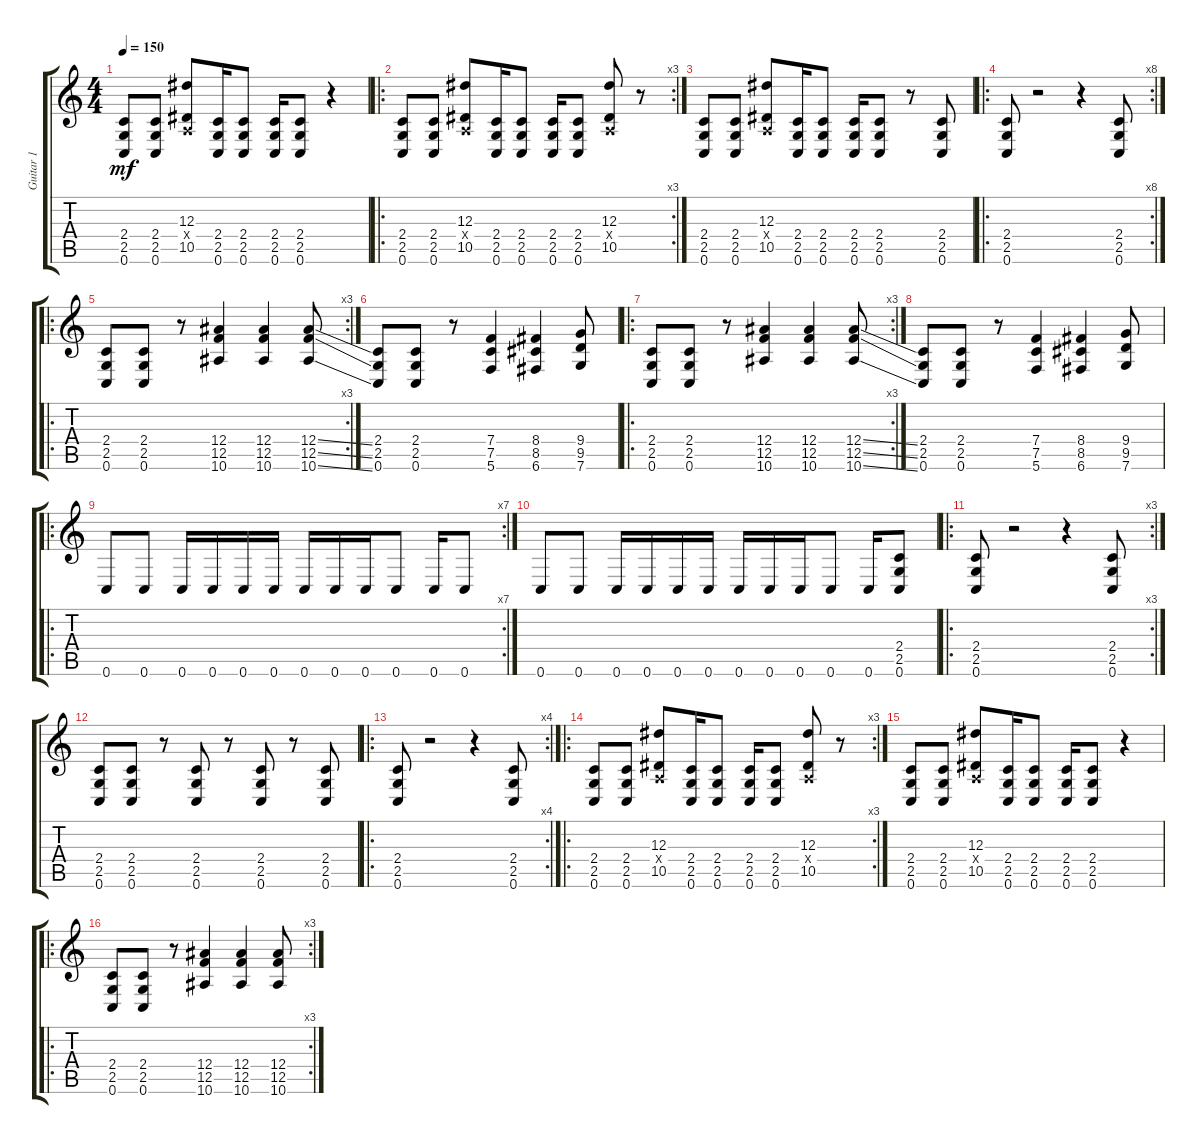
\track ("Guitar 1" "Guitar 1") {instrument overdrivenguitar}
\staff {score tabs}
\tuning (C4 G3 Eb3 Bb2 F2 C2) {hide}
\ts (4 4)
\tempo 150
\clef g2
\ks c
(2.4 2.5 0.6).8{dy mf} (2.4 2.5 0.6).8 (12.3 -1.4{x} 10.5).8 (2.4 2.5 0.6).16 (2.4 2.5 0.6).8 (2.4 2.5 0.6).16 (2.4 2.5 0.6).8 r.4 |
\ro
\rc 3
(2.4 2.5 0.6).8 (2.4 2.5 0.6).8 (12.3 -1.4{x} 10.5).8 (2.4 2.5 0.6).16 (2.4 2.5 0.6).8 (2.4 2.5 0.6).16 (2.4 2.5 0.6).8 (12.3 -1.4{x} 10.5).8 r.8 |
(2.4 2.5 0.6).8 (2.4 2.5 0.6).8 (12.3 -1.4{x} 10.5).8 (2.4 2.5 0.6).16 (2.4 2.5 0.6).8 (2.4 2.5 0.6).16 (2.4 2.5 0.6).8 r.8 (2.4 2.5 0.6).8 |
\ro
\rc 8
(2.4 2.5 0.6).8 r.2 r.4 (2.4 2.5 0.6).8 |
\ro
\rc 3
(2.4 2.5 0.6).8 (2.4 2.5 0.6).8 r.8 (12.4 12.5 10.6).4 (12.4 12.5 10.6).4 (12.4{ss} 12.5{ss} 10.6{ss}).8 |
(2.4 2.5 0.6).8 (2.4 2.5 0.6).8 r.8 (7.4 7.5 5.6).4 (8.4 8.5 6.6).4 (9.4 9.5 7.6).8 |
\ro
\rc 3
(2.4 2.5 0.6).8 (2.4 2.5 0.6).8 r.8 (12.4 12.5 10.6).4 (12.4 12.5 10.6).4 (12.4{ss} 12.5{ss} 10.6{ss}).8 |
(2.4 2.5 0.6).8 (2.4 2.5 0.6).8 r.8 (7.4 7.5 5.6).4 (8.4 8.5 6.6).4 (9.4 9.5 7.6).8 |
\ro
\rc 7
0.6.8 0.6.8 0.6.16 0.6.16 0.6.16 0.6.16 0.6.16 0.6.16 0.6.16 0.6.8 0.6.16 0.6.8 |
0.6.8 0.6.8 0.6.16 0.6.16 0.6.16 0.6.16 0.6.16 0.6.16 0.6.16 0.6.8 0.6.16 (2.4 2.5 0.6).8 |
\ro
\rc 3
(2.4 2.5 0.6).8 r.2 r.4 (2.4 2.5 0.6).8 |
(2.4 2.5 0.6).8 (2.4 2.5 0.6).8 r.8 (2.4 2.5 0.6).8 r.8 (2.4 2.5 0.6).8 r.8 (2.4 2.5 0.6).8 |
\ro
\rc 4
(2.4 2.5 0.6).8 r.2 r.4 (2.4 2.5 0.6).8 |
\ro
\rc 3
(2.4 2.5 0.6).8 (2.4 2.5 0.6).8 (12.3 -1.4{x} 10.5).8 (2.4 2.5 0.6).16 (2.4 2.5 0.6).8 (2.4 2.5 0.6).16 (2.4 2.5 0.6).8 (12.3 -1.4{x} 10.5).8 r.8 |
(2.4 2.5 0.6).8 (2.4 2.5 0.6).8 (12.3 -1.4{x} 10.5).8 (2.4 2.5 0.6).16 (2.4 2.5 0.6).8 (2.4 2.5 0.6).16 (2.4 2.5 0.6).8 r.4 |
\ro
\rc 3
(2.4 2.5 0.6).8 (2.4 2.5 0.6).8 r.8 (12.4 12.5 10.6).4 (12.4 12.5 10.6).4 (12.4{ss} 12.5{ss} 10.6{ss}).8
